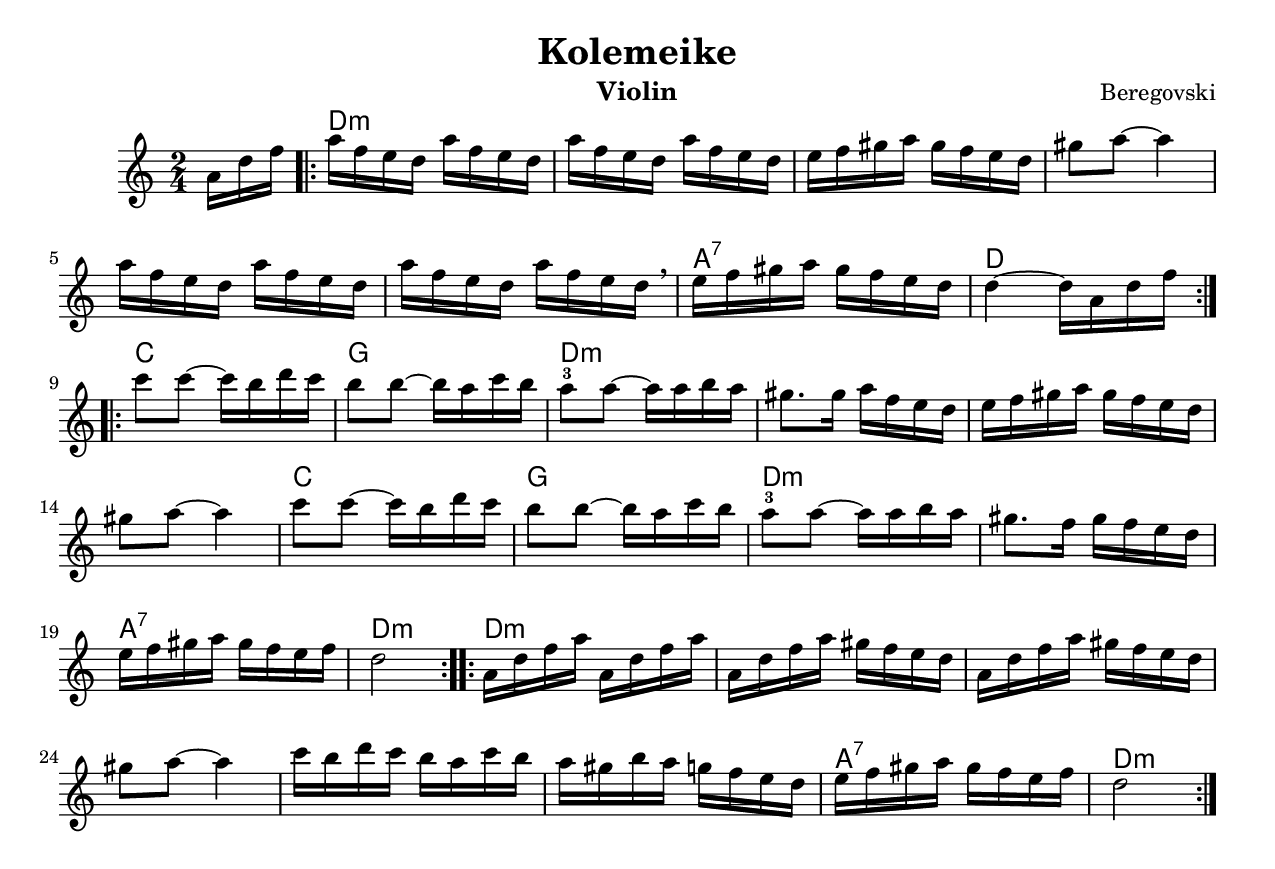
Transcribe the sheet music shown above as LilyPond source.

\version "2.24.0"
\language "english"
%\pointAndClickOff
\paper{
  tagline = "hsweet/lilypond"
  %print-all-headers = ##t
  #(set-paper-size "letter")
}
\header{
  title= "Kolemeike"
instrument= "Violin"
  composer= "Beregovski"
  arranger = ""

}

date = #(strftime "%d-%m-%Y" (localtime (current-time)))

%\markup{ \italic{ " Updated " \date  }  }
melody = \relative c' {
  \clef treble
  \key c \major
  \time 2/4
  \partial 16*3 a'16 d f
  \repeat volta 2{
    a16  f e d a'  f e d
    a'16  f e d a'  f e d
    e16 f gs a gs f e d
    gs8  a  ~ a4

    a16 f e d a' f e d
    a'16 f e d a' f e d \breathe
    e f gs a gs f e d
    d4 ~ d16 a d f
    \break
  }
  \repeat volta 2{
    c'8  c ~ c16 b d c
    b8  b ~ b16a c b
    a8 -3 a ~ a16 a b a %gis b c
    gs8. gs16 a f e d %12

    e16 f gs a gs f e d
    gs8 a ~ a4
    c8 c ~ c16 b d c
    b8 b ~ b16a c b%16

    a8 -3 a ~ a16 a b a%gis b c
    gs8. f16 gs f e d
    e16 f gs a gs f e f
    d2%20
  }
  \repeat volta 2{
    a16 d f a a, d f a
    a,16 d f a gs f e d
    a16 d f a gs f e d
    gs 8 a ~ a4

    c16  b d c b a c b
    a16 gs b a g f e d
    e16 f gs a gs f e f
    d2
    \break
  }
}

harmonies = \chordmode {
  {
    {s16*3}
    d2*6:m
    %r2*5
    a2:7
    d2
  }{
    c2 g2
    d2*4:m
    %r2*3
    c2 g2 d2*2:m

    a2:7 d2:m
  }{
    d2*6:m
    %r2*5
    a2:7
    d2:m
  }

}

\score {
  <<
    \new ChordNames {
      \set chordChanges = ##f
      \harmonies
    }
    \new Staff \melody
  >>

  \midi{\tempo 4 = 120}
  \layout{indent = 1.0\cm}
}
